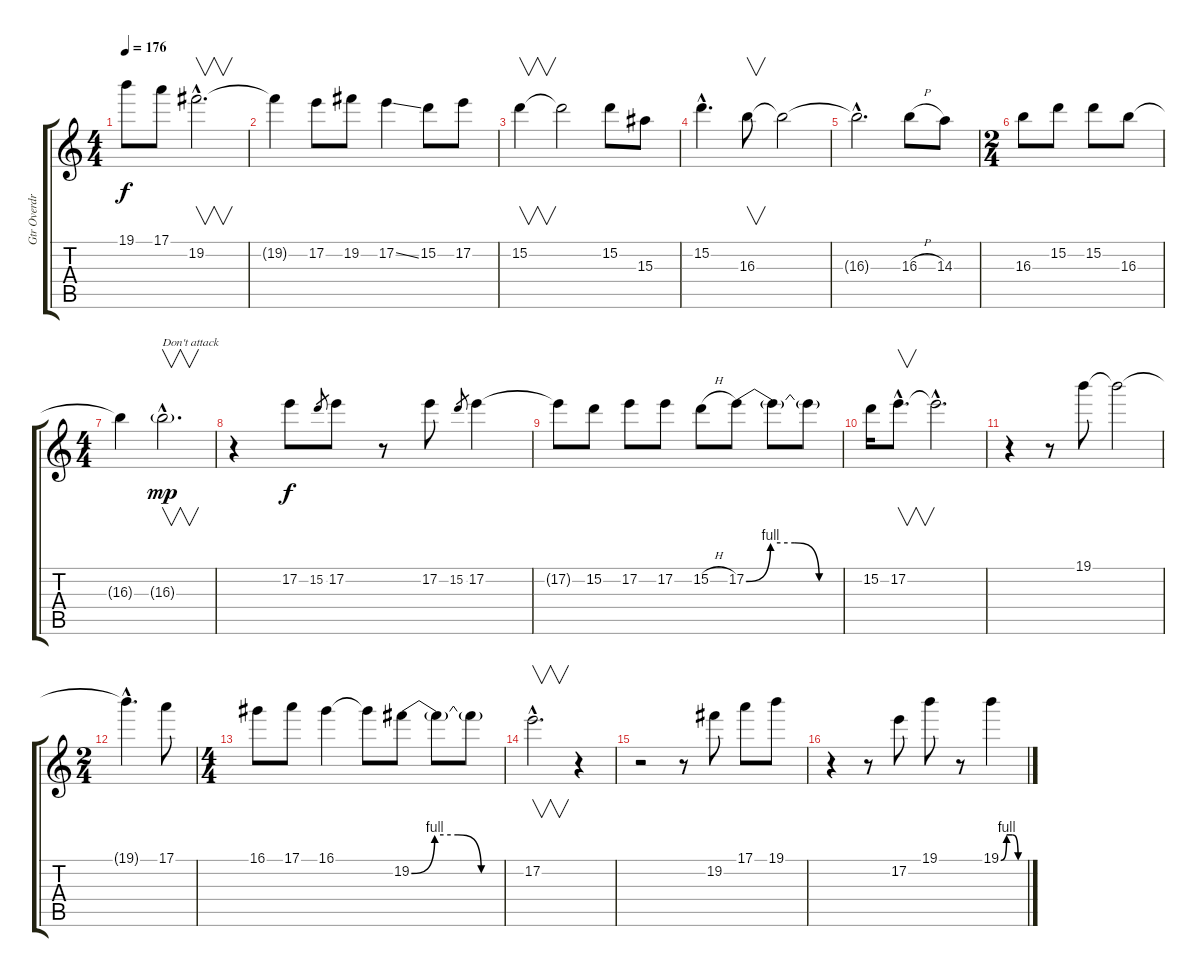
\track ("Gtr Overdrive" "Gtr Overdr") {instrument overdrivenguitar}
\staff {score tabs}
\tuning (E4 B3 G3 D3 A2 E2) {hide}
\ts (4 4)
\tempo 176
\clef g2
\ks c
19.1.8{dy f} 17.1.8 19.2{hac}.2{v d} |
19.2{t}.4 17.2.8 19.2.8 17.2{ss}.4 15.2.8 17.2.8 |
15.2.4{v} 15.2{t}.2 15.2.8 15.3.8 |
15.2{hac}.4{d} 16.3.8{v} 16.3{t}.2 |
16.3{hac t}.2{d} 16.3{h}.8 14.3.8 |
\ts (2 4)
16.3.8 15.2.8 15.2.8 16.3.8 |
\ts (4 4)
16.3{t}.4 16.3{g hac}.2{v d txt "Don't attack" dy mp} |
r.4 17.2.8{dy f} 15.2.8{gr} 17.2.8 r.8 17.2.8 15.2.8{gr} 17.2.4 |
17.2{t}.8 15.2.8 17.2.8 17.2.8 15.2{h}.8 17.2{be (custom 0 0 15 4 30 4 45 0 60 0)}.8 17.2{t}.8 17.2{t}.8 |
15.2.16 17.2{hac}.8{v d} 17.2{hac t}.2{d} |
r.4 r.8 19.1.8 19.1{t}.2 |
\ts (2 4)
19.1{hac t}.4{d} 17.1.8 |
\ts (4 4)
16.1.8 17.1.8 16.1.4 16.1{t}.8 19.2{be (custom 0 0 15 4 30 4 45 0 60 0)}.8 19.2{t}.8 19.2{t}.8 |
17.2{hac}.2{v d} r.4 |
r.2 r.8 19.2.8 17.1.8 19.1.8 |
r.4 r.8 17.2.8 19.1.8 r.8 19.1{be (custom 0 0 15 4 30 4 45 0 60 0)}.4
